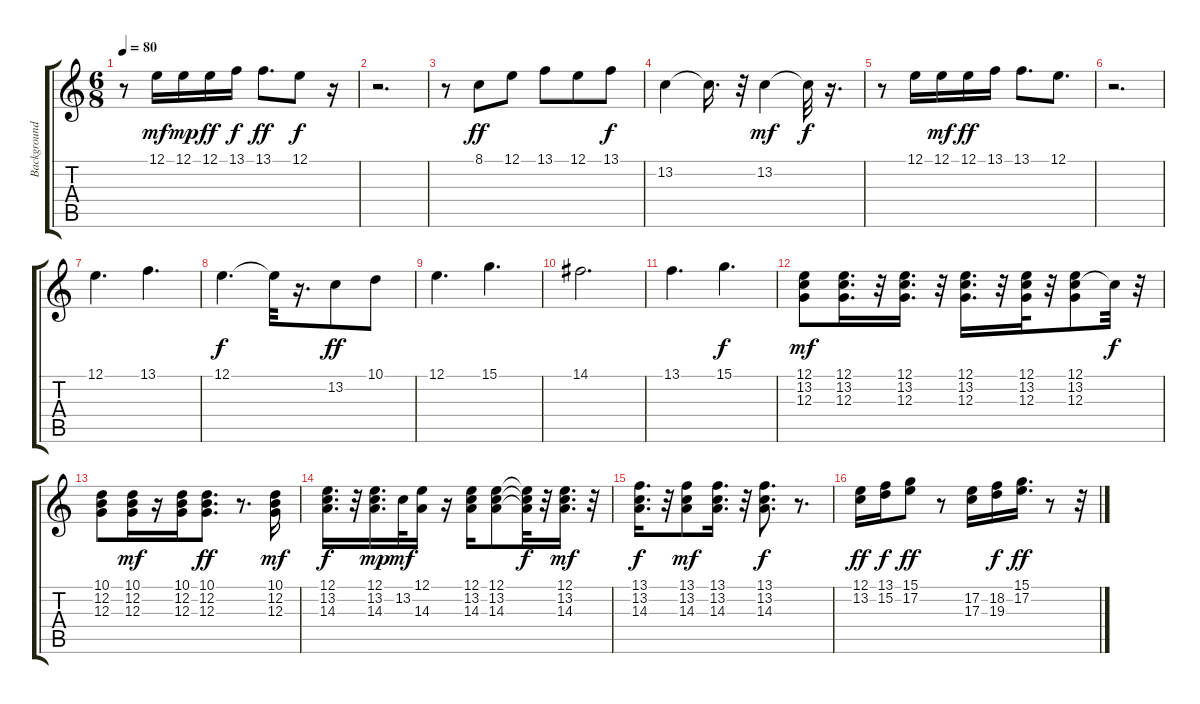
\track ("Background Vocals" "Background") {instrument voiceoohs}
\staff {score tabs}
\tuning (E4 B3 G3 D3 A2 E2) {hide}
\ts (6 8)
\tempo 80
\clef g2
\ks c
r.8{dy f} 12.1.16{dy mf} 12.1.16{dy mp} 12.1.16{dy ff} 13.1.16{dy f} 13.1.8{d dy ff} 12.1.8{dy f} r.16 |
r.2{d} |
r.8 8.1.8{dy ff} 12.1.8 13.1.8 12.1.8 13.1.8{dy f} |
13.2.4 13.2{t}.16{d} r.32 13.2.4{dy mf} 13.2{t}.32{dy f} r.16{d} |
r.8 12.1.16 12.1.16{dy mf} 12.1.16{dy ff} 13.1.16 13.1.8{d} 12.1.8{d} |
r.2{d} |
12.1.4{d} 13.1.4{d} |
12.1.4{d dy f} 12.1{t}.32 r.16{d} 13.2.8{dy ff} 10.1.8 |
12.1.4{d} 15.1.4{d} |
14.1.2{d} |
13.1.4{d} 15.1.4{d dy f} |
(12.1 13.2 12.3).8{dy mf} (12.1 13.2 12.3).16{d} r.32 (12.1 13.2 12.3).16{d} r.32 (12.1 13.2 12.3).16{d} r.32 (12.1 13.2 12.3).32 r.32 (12.1 13.2 12.3).8 13.2{t}.32{dy f} r.32 |
(10.1 12.2 12.3).8 (10.1 12.2 12.3).16{dy mf} r.16 (10.1 12.2 12.3).16 (10.1 12.2 12.3).8{d dy ff} r.8{d} (10.1 12.2 12.3).16{dy mf} |
(12.1 13.2 14.3).16{d dy f} r.32 (12.1 13.2 14.3).16{d dy mp} 13.2.32{dy mf} (12.1 14.3).16 r.16 (12.1 13.2 14.3).16 (12.1 13.2 14.3).8 (12.1{t} 13.2{t} 14.3{t}).32{dy f} r.32 (12.1 13.2 14.3).16{d dy mf} r.32 |
(13.1 13.2 14.3).16{d dy f} r.32 (13.1 13.2 14.3).8{dy mf} (13.1 13.2 14.3).16{d} r.32 (13.1 13.2 14.3).8{d dy f} r.8{d} |
(12.1 13.2).16{dy ff} (13.1 15.2).16{dy f} (15.1 17.2).8{dy ff} r.8 (17.2 17.3).16 (18.2 19.3).16{dy f} (15.1 17.2).16{d dy ff} r.8 r.32
